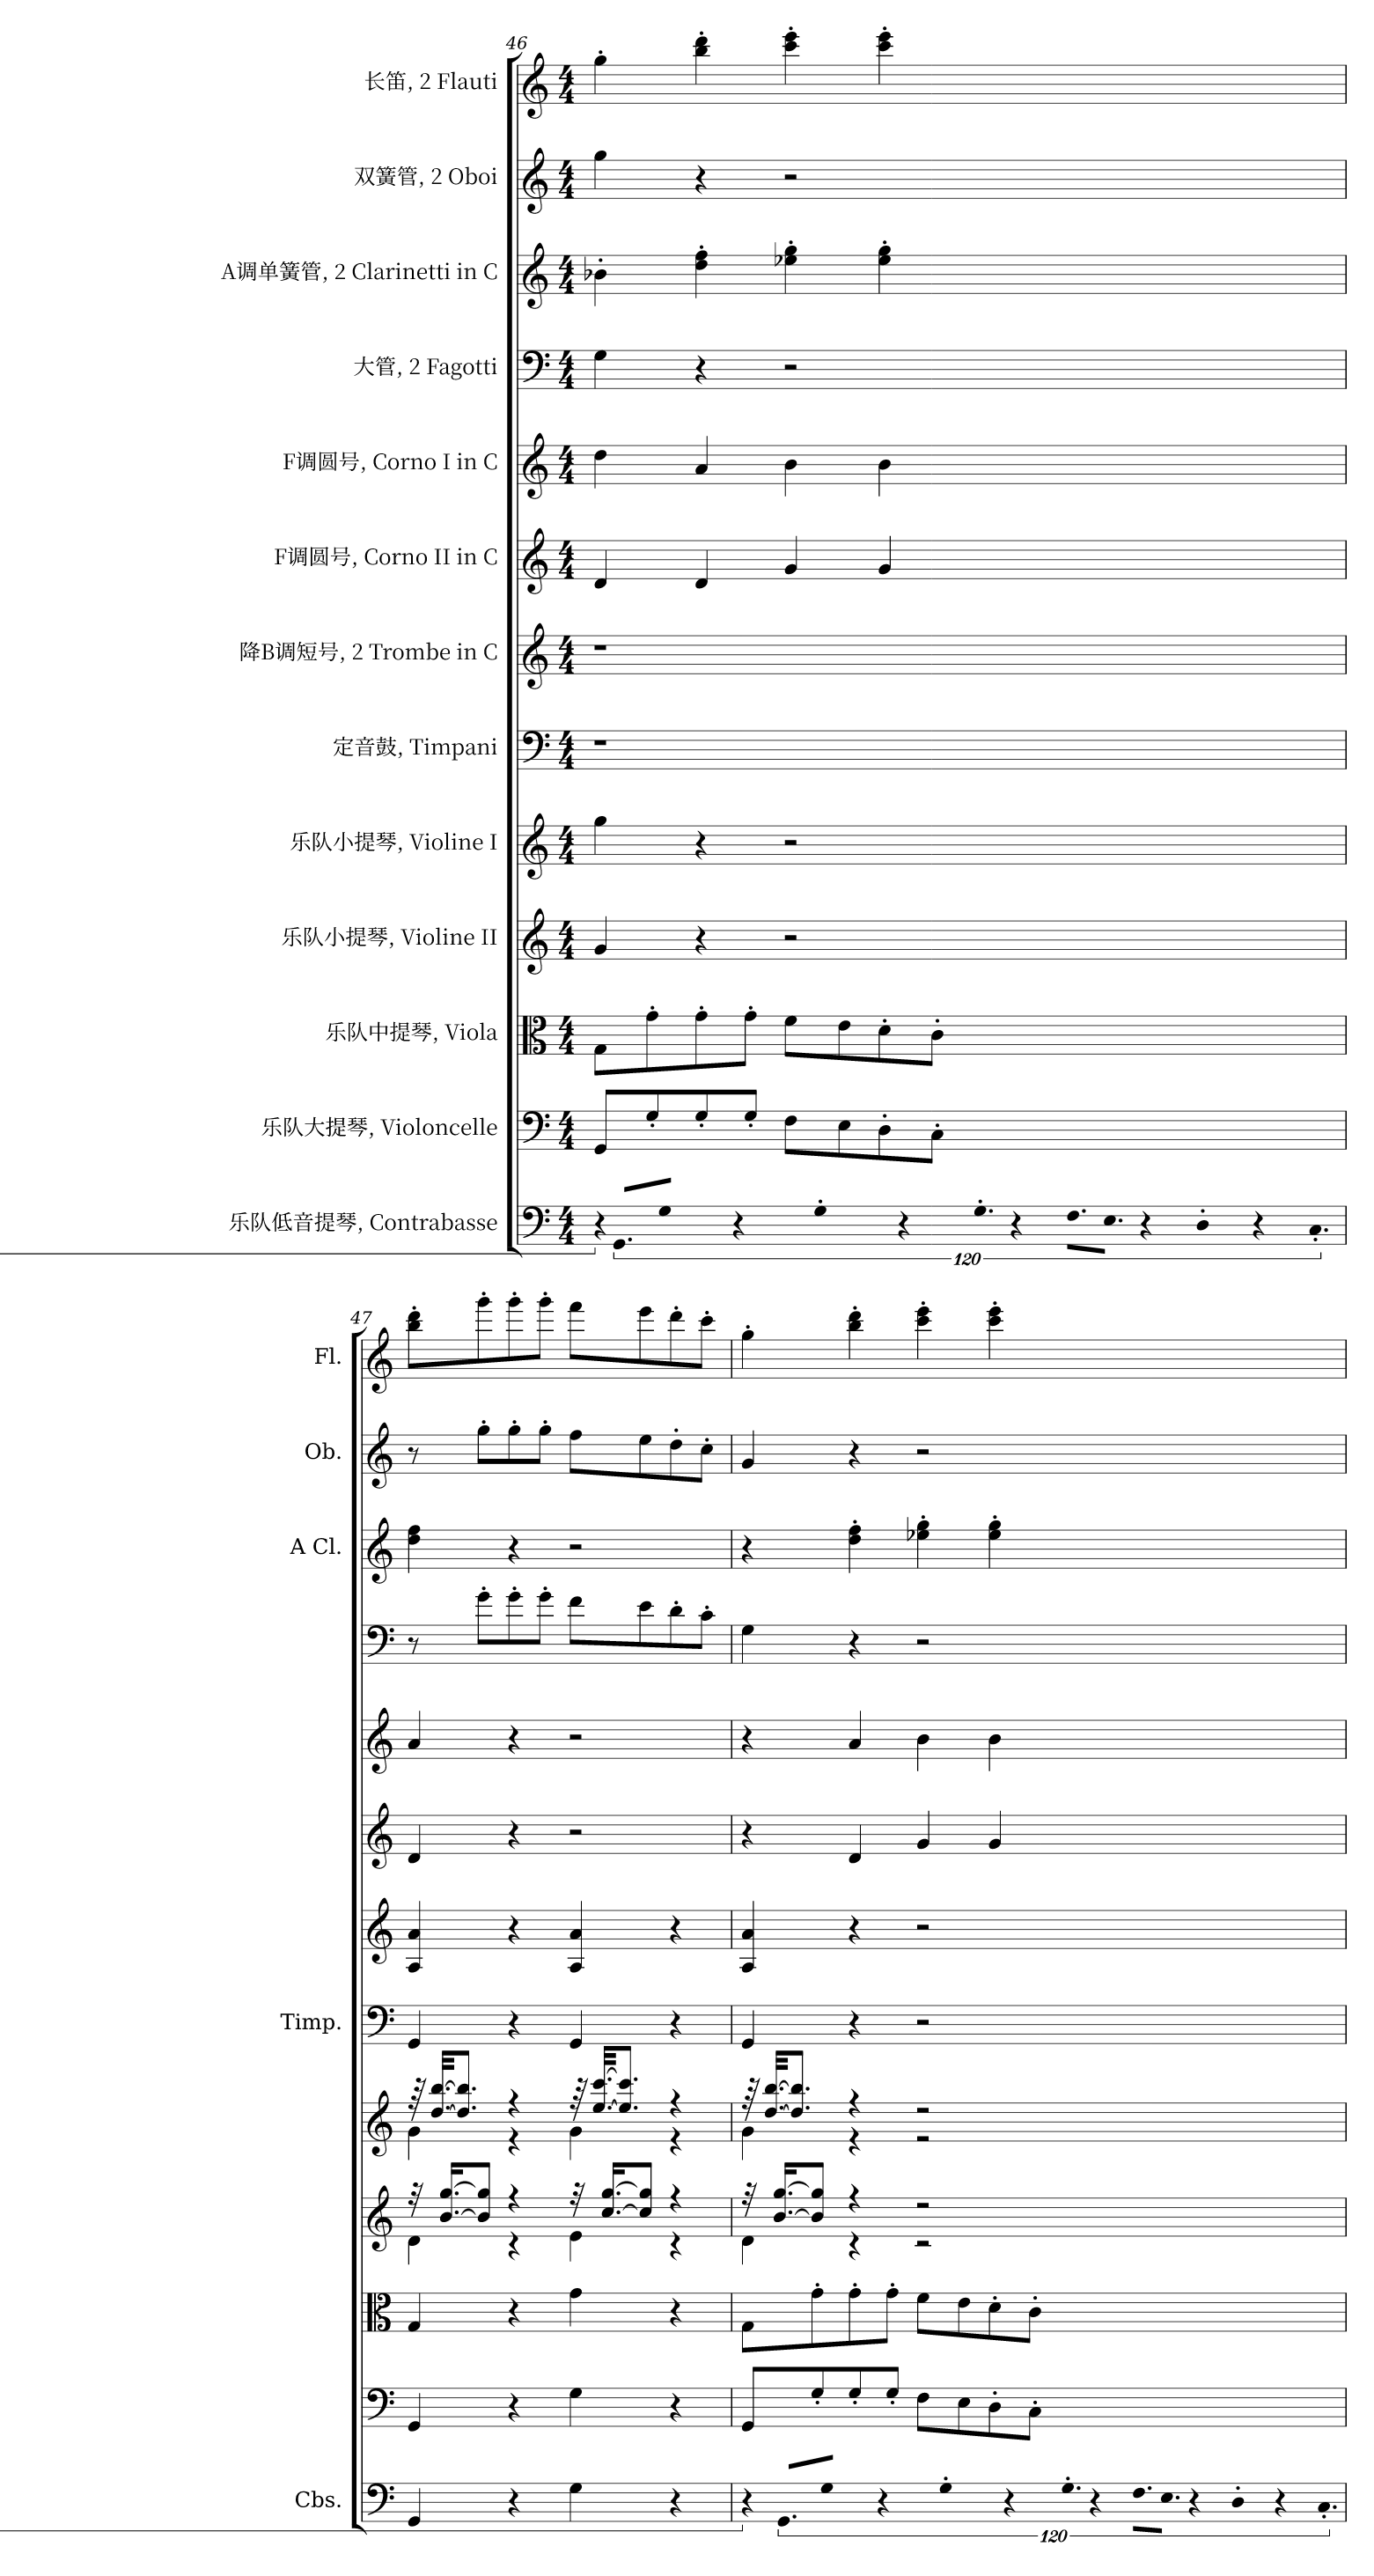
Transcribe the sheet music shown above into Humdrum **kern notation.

**kern	**kern	**kern	**kern	**kern	**kern	**kern	**kern	**kern	**kern	**kern	**kern	**kern
*part13	*part12	*part11	*part10	*part9	*part8	*part7	*part6	*part5	*part4	*part3	*part2	*part1
*staff13	*staff12	*staff11	*staff10	*staff9	*staff8	*staff7	*staff6	*staff5	*staff4	*staff3	*staff2	*staff1
*I"乐队低音提琴, Contrabasse	*I"乐队大提琴, Violoncelle	*I"乐队中提琴, Viola	*I"乐队小提琴, Violine II	*I"乐队小提琴, Violine I	*I"定音鼓, Timpani	*I"降B调短号, 2 Trombe in C	*I"F调圆号, Corno II in C	*I"F调圆号, Corno I in C	*I"大管, 2 Fagotti	*I"A调单簧管, 2 Clarinetti in C	*I"双簧管, 2 Oboi	*I"长笛, 2 Flauti
*I'Cbs.	*	*	*	*	*I'Timp.	*	*	*	*	*I'A Cl.	*I'Ob.	*I'Fl.
!!LO:PB:g=z
*clefF4	*clefF4	*clefC3	*clefG2	*clefG2	*clefF4	*clefG2	*clefG2	*clefG2	*clefF4	*clefG2	*clefG2	*clefG2
*ITrd7c12	*	*	*	*	*	*ITrd1c2	*ITrd4c7	*ITrd4c7	*	*ITrd2c3	*	*
*k[]	*k[]	*k[]	*k[]	*k[]	*k[]	*k[b-e-]	*k[b-]	*k[b-]	*k[]	*k[f#c#g#]	*k[]	*k[]
*M4/4	*M4/4	*M4/4	*M4/4	*M4/4	*M4/4	*M4/4	*M4/4	*M4/4	*M4/4	*M4/4	*M4/4	*M4/4
*MM198	*MM198	*MM198	*MM198	*MM198	*MM198	*MM198	*MM198	*MM198	*MM198	*MM198	*MM198	*MM198
=46	=46	=46	=46	=46	=46	=46	=46	=46	=46	=46	=46	=46
!LO:N:vis=32	!	!	!	!	!	!	!	!	!	!	!	!
640%23r	8GG/L	8G\L	4g/	4gg\	1r	1r	4G/	4g\	4G\	4gn'\	4gg\	4gg'\
!LO:N:vis=16.	!	!	!	!	!	!	!	!	!	!	!	!
960%103GGG/LL	.	.	.	.	.	.	.	.	.	.	.	.
.	8G'/	8g'\	.	.	.	.	.	.	.	.	.	.
!LO:N:vis=16	!	!	!	!	!	!	!	!	!	!	!	!
1920%137GG/JJ	.	.	.	.	.	.	.	.	.	.	.	.
!LO:N:vis=16	!	!	!	!	!	!	!	!	!	!	!	!
1920%137r	.	.	.	.	.	.	.	.	.	.	.	.
.	8G'/	8g'\	4r	4r	.	.	4G/	4d/	4r	4b\' 4dd\'	4r	4bb\' 4ddd\'
!LO:N:vis=16	!	!	!	!	!	!	!	!	!	!	!	!
1920%137GG'\	.	.	.	.	.	.	.	.	.	.	.	.
!LO:N:vis=32	!	!	!	!	!	!	!	!	!	!	!	!
640%23r	.	.	.	.	.	.	.	.	.	.	.	.
.	8G'/J	8g'\J	.	.	.	.	.	.	.	.	.	.
!LO:N:vis=16.	!	!	!	!	!	!	!	!	!	!	!	!
960%103GG'\	.	.	.	.	.	.	.	.	.	.	.	.
*	*	*	*	*	*	*	*	*	*	*	*	*MM213
.	8F\L	8f\L	2r	2r	.	.	4c/	4e\	2r	4ccn\' 4ee\'	2r	4ccc\' 4eee\'
!LO:N:vis=32	!	!	!	!	!	!	!	!	!	!	!	!
640%23r	.	.	.	.	.	.	.	.	.	.	.	.
!LO:N:vis=16.	!	!	!	!	!	!	!	!	!	!	!	!
960%103FF\LL	.	.	.	.	.	.	.	.	.	.	.	.
.	8E\	8e\	.	.	.	.	.	.	.	.	.	.
!LO:N:vis=16.	!	!	!	!	!	!	!	!	!	!	!	!
960%103EE\JJ	.	.	.	.	.	.	.	.	.	.	.	.
.	8D'\	8d'\	.	.	.	.	4c/	4e\	.	4cc\' 4ee\'	.	4ccc\' 4eee\'
!LO:N:vis=32	!	!	!	!	!	!	!	!	!	!	!	!
640%23r	.	.	.	.	.	.	.	.	.	.	.	.
!LO:N:vis=16	!	!	!	!	!	!	!	!	!	!	!	!
1920%137DD'\	.	.	.	.	.	.	.	.	.	.	.	.
!LO:N:vis=32	!	!	!	!	!	!	!	!	!	!	!	!
640%23r	.	.	.	.	.	.	.	.	.	.	.	.
.	8C'\J	8c'\J	.	.	.	.	.	.	.	.	.	.
!LO:N:vis=16.	!	!	!	!	!	!	!	!	!	!	!	!
960%103CC'/	.	.	.	.	.	.	.	.	.	.	.	.
.	640ryy	640ryy	640ryy	640ryy	640ryy	640ryy	640ryy	640ryy	640ryy	640ryy	640ryy	640ryy
=47	=47	=47	=47	=47	=47	=47	=47	=47	=47	=47	=47	=47
*	*	*	*	*	*	*	*	*	*	*	*	*MM198
*	*	*	*^	*^	*	*	*	*	*	*	*	*
4GGG/	4GG/	4G/	32r	4d\	64r	4g\	4GG/	4G/ 4g/	4G/	4d/	8r	4b\ 4dd\	8r	8bb\' 8ddd\'L
.	.	.	.	.	[32.dd/ [32.bb/KKL	.	.	.	.	.	.	.	.	.
.	.	.	[16.b/ [16.gg/KL	.	.	.	.	.	.	.	.	.	.	.
.	.	.	.	.	8.dd/] 8.bb/]J	.	.	.	.	.	.	.	.	.
.	.	.	8b/] 8gg/]J	.	.	.	.	.	.	.	8g'\L	.	8gg'\L	8ggg'\
4r	4r	4r	4r	4r	4r	4r	4r	4r	4r	4r	8g'\	4r	8gg'\	8ggg'\
.	.	.	.	.	.	.	.	.	.	.	8g'\J	.	8gg'\J	8ggg'\J
*	*	*	*	*	*	*	*	*	*	*	*	*	*	*MM213
4GG\	4G\	4g\	32r	4e\	64r	4g\	4GG/	4G/ 4g/	2r	2r	8f\L	2r	8ff\L	8fff\L
.	.	.	.	.	[32.ee/ [32.ccc/KKL	.	.	.	.	.	.	.	.	.
.	.	.	[16.cc/ [16.gg/KL	.	.	.	.	.	.	.	.	.	.	.
.	.	.	.	.	8.ee/] 8.ccc/]J	.	.	.	.	.	.	.	.	.
.	.	.	8cc/] 8gg/]J	.	.	.	.	.	.	.	8e\	.	8ee\	8eee\
4r	4r	4r	4r	4r	4r	4r	4r	4r	.	.	8d'\	.	8dd'\	8ddd'\
.	.	.	.	.	.	.	.	.	.	.	8c'\J	.	8cc'\J	8ccc'\J
!!LO:PB:g=z
=48	=48	=48	=48	=48	=48	=48	=48	=48	=48	=48	=48	=48	=48	=48
*	*	*	*	*	*	*	*	*	*	*	*	*	*	*MM198
!LO:N:vis=32	!	!	!	!	!	!	!	!	!	!	!	!	!	!
640%23r	8GG/L	8G\L	32r	4d\	64r	4g\	4GG/	4G/ 4g/	4r	4r	4G\	4r	4g/	4gg'\
.	.	.	.	.	[32.dd/ [32.bb/KKL	.	.	.	.	.	.	.	.	.
.	.	.	[16.b/ [16.gg/KL	.	.	.	.	.	.	.	.	.	.	.
!LO:N:vis=16.	!	!	!	!	!	!	!	!	!	!	!	!	!	!
960%103GGG/LL	.	.	.	.	.	.	.	.	.	.	.	.	.	.
.	.	.	.	.	8.dd/] 8.bb/]J	.	.	.	.	.	.	.	.	.
.	8G'/	8g'\	8b/] 8gg/]J	.	.	.	.	.	.	.	.	.	.	.
!LO:N:vis=16	!	!	!	!	!	!	!	!	!	!	!	!	!	!
1920%137GG/JJ	.	.	.	.	.	.	.	.	.	.	.	.	.	.
!LO:N:vis=16	!	!	!	!	!	!	!	!	!	!	!	!	!	!
1920%137r	.	.	.	.	.	.	.	.	.	.	.	.	.	.
.	8G'/	8g'\	4r	4r	4r	4r	4r	4r	4G/	4d/	4r	4b\' 4dd\'	4r	4bb\' 4ddd\'
!LO:N:vis=16	!	!	!	!	!	!	!	!	!	!	!	!	!	!
1920%137GG'\	.	.	.	.	.	.	.	.	.	.	.	.	.	.
!LO:N:vis=32	!	!	!	!	!	!	!	!	!	!	!	!	!	!
640%23r	.	.	.	.	.	.	.	.	.	.	.	.	.	.
.	8G'/J	8g'\J	.	.	.	.	.	.	.	.	.	.	.	.
!LO:N:vis=16.	!	!	!	!	!	!	!	!	!	!	!	!	!	!
960%103GG'\	.	.	.	.	.	.	.	.	.	.	.	.	.	.
*	*	*	*	*	*	*	*	*	*	*	*	*	*	*MM213
.	8F\L	8f\L	2r	2r	2r	2r	2r	2r	4c/	4e\	2r	4ccn\' 4ee\'	2r	4ccc\' 4eee\'
!LO:N:vis=32	!	!	!	!	!	!	!	!	!	!	!	!	!	!
640%23r	.	.	.	.	.	.	.	.	.	.	.	.	.	.
!LO:N:vis=16.	!	!	!	!	!	!	!	!	!	!	!	!	!	!
960%103FF\LL	.	.	.	.	.	.	.	.	.	.	.	.	.	.
.	8E\	8e\	.	.	.	.	.	.	.	.	.	.	.	.
!LO:N:vis=16.	!	!	!	!	!	!	!	!	!	!	!	!	!	!
960%103EE\JJ	.	.	.	.	.	.	.	.	.	.	.	.	.	.
.	8D'\	8d'\	.	.	.	.	.	.	4c/	4e\	.	4cc\' 4ee\'	.	4ccc\' 4eee\'
!LO:N:vis=32	!	!	!	!	!	!	!	!	!	!	!	!	!	!
640%23r	.	.	.	.	.	.	.	.	.	.	.	.	.	.
!LO:N:vis=16	!	!	!	!	!	!	!	!	!	!	!	!	!	!
1920%137DD'\	.	.	.	.	.	.	.	.	.	.	.	.	.	.
!LO:N:vis=32	!	!	!	!	!	!	!	!	!	!	!	!	!	!
640%23r	.	.	.	.	.	.	.	.	.	.	.	.	.	.
.	8C'\J	8c'\J	.	.	.	.	.	.	.	.	.	.	.	.
!LO:N:vis=16.	!	!	!	!	!	!	!	!	!	!	!	!	!	!
960%103CC'/	.	.	.	.	.	.	.	.	.	.	.	.	.	.
.	640ryy	640ryy	640ryy	640ryy	640ryy	640ryy	640ryy	640ryy	640ryy	640ryy	640ryy	640ryy	640ryy	640ryy
*	*	*	*v	*v	*	*	*	*	*	*	*	*	*	*
*	*	*	*	*v	*v	*	*	*	*	*	*	*	*
=	=	=	=	=	=	=	=	=	=	=	=	=
*-	*-	*-	*-	*-	*-	*-	*-	*-	*-	*-	*-	*-
